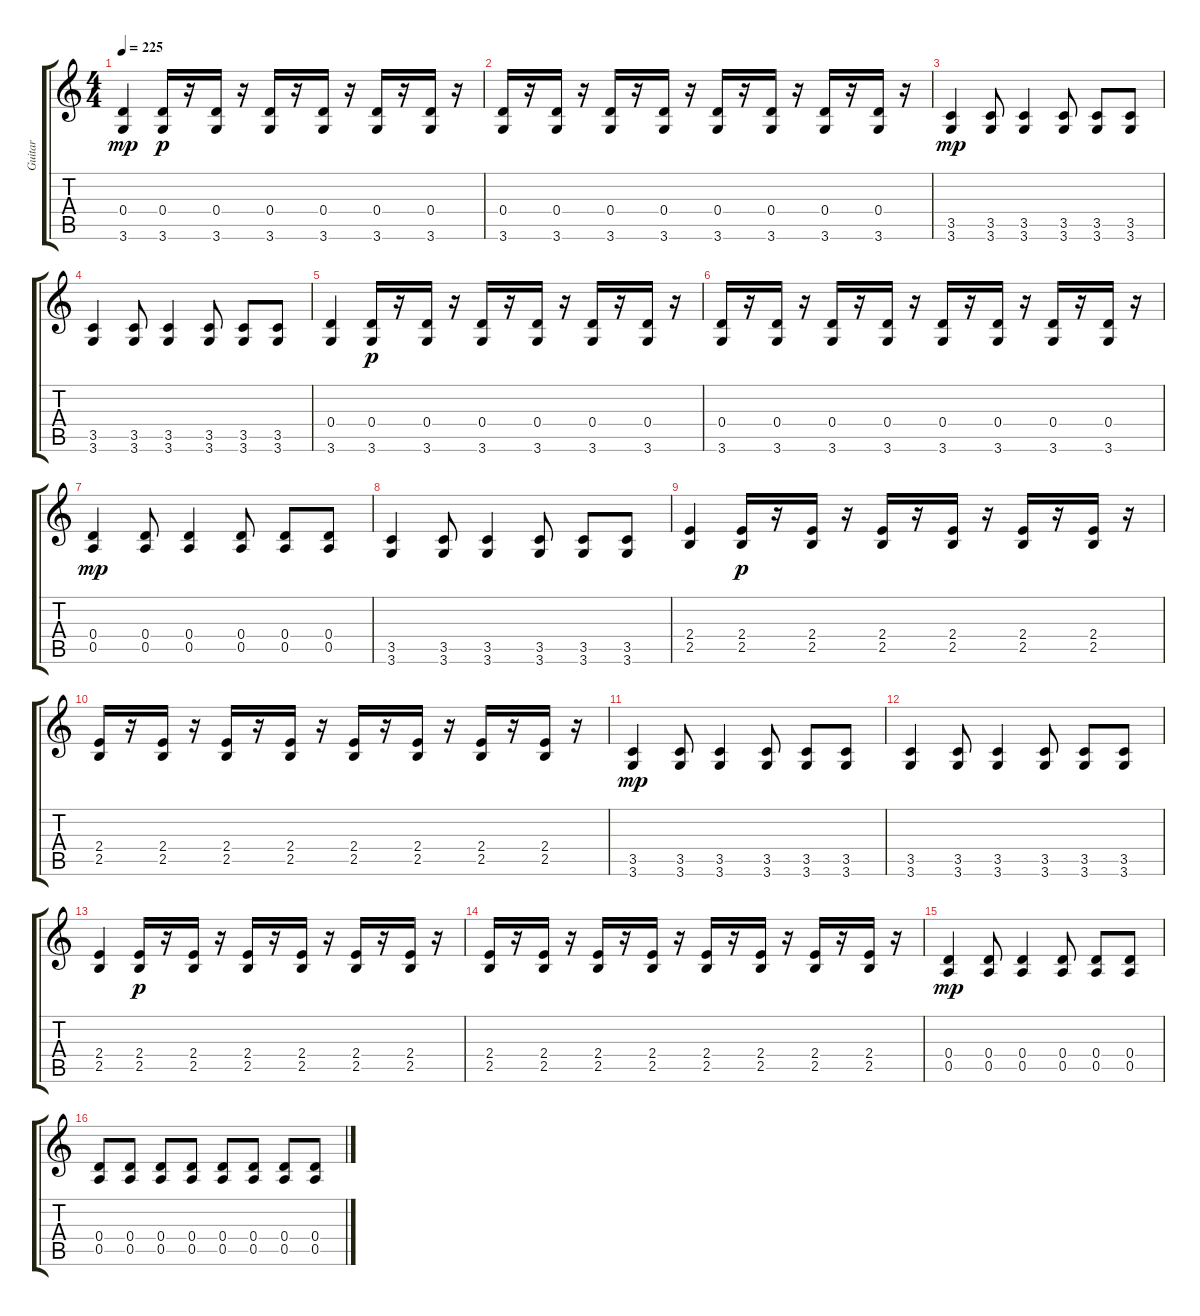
\track ("Guitar" "Guitar") {instrument electricguitarjazz}
\staff {score tabs}
\tuning (E4 B3 G3 D3 A2 E2) {hide}
\ts (4 4)
\tempo 225
\clef g2
\ks c
(0.4 3.6).4{dy mp} (0.4 3.6).16{dy p} r.16 (0.4 3.6).16 r.16 (0.4 3.6).16 r.16 (0.4 3.6).16 r.16 (0.4 3.6).16 r.16 (0.4 3.6).16 r.16 |
(0.4 3.6).16 r.16 (0.4 3.6).16 r.16 (0.4 3.6).16 r.16 (0.4 3.6).16 r.16 (0.4 3.6).16 r.16 (0.4 3.6).16 r.16 (0.4 3.6).16 r.16 (0.4 3.6).16 r.16 |
(3.5 3.6).4{dy mp} (3.5 3.6).8 (3.5 3.6).4 (3.5 3.6).8 (3.5 3.6).8 (3.5 3.6).8 |
(3.5 3.6).4 (3.5 3.6).8 (3.5 3.6).4 (3.5 3.6).8 (3.5 3.6).8 (3.5 3.6).8 |
(0.4 3.6).4 (0.4 3.6).16{dy p} r.16 (0.4 3.6).16 r.16 (0.4 3.6).16 r.16 (0.4 3.6).16 r.16 (0.4 3.6).16 r.16 (0.4 3.6).16 r.16 |
(0.4 3.6).16 r.16 (0.4 3.6).16 r.16 (0.4 3.6).16 r.16 (0.4 3.6).16 r.16 (0.4 3.6).16 r.16 (0.4 3.6).16 r.16 (0.4 3.6).16 r.16 (0.4 3.6).16 r.16 |
(0.4 0.5).4{dy mp} (0.4 0.5).8 (0.4 0.5).4 (0.4 0.5).8 (0.4 0.5).8 (0.4 0.5).8 |
(3.5 3.6).4 (3.5 3.6).8 (3.5 3.6).4 (3.5 3.6).8 (3.5 3.6).8 (3.5 3.6).8 |
(2.4 2.5).4 (2.4 2.5).16{dy p} r.16 (2.4 2.5).16 r.16 (2.4 2.5).16 r.16 (2.4 2.5).16 r.16 (2.4 2.5).16 r.16 (2.4 2.5).16 r.16 |
(2.4 2.5).16 r.16 (2.4 2.5).16 r.16 (2.4 2.5).16 r.16 (2.4 2.5).16 r.16 (2.4 2.5).16 r.16 (2.4 2.5).16 r.16 (2.4 2.5).16 r.16 (2.4 2.5).16 r.16 |
(3.5 3.6).4{dy mp} (3.5 3.6).8 (3.5 3.6).4 (3.5 3.6).8 (3.5 3.6).8 (3.5 3.6).8 |
(3.5 3.6).4 (3.5 3.6).8 (3.5 3.6).4 (3.5 3.6).8 (3.5 3.6).8 (3.5 3.6).8 |
(2.4 2.5).4 (2.4 2.5).16{dy p} r.16 (2.4 2.5).16 r.16 (2.4 2.5).16 r.16 (2.4 2.5).16 r.16 (2.4 2.5).16 r.16 (2.4 2.5).16 r.16 |
(2.4 2.5).16 r.16 (2.4 2.5).16 r.16 (2.4 2.5).16 r.16 (2.4 2.5).16 r.16 (2.4 2.5).16 r.16 (2.4 2.5).16 r.16 (2.4 2.5).16 r.16 (2.4 2.5).16 r.16 |
(0.4 0.5).4{dy mp} (0.4 0.5).8 (0.4 0.5).4 (0.4 0.5).8 (0.4 0.5).8 (0.4 0.5).8 |
(0.4 0.5).8 (0.4 0.5).8 (0.4 0.5).8 (0.4 0.5).8 (0.4 0.5).8 (0.4 0.5).8 (0.4 0.5).8 (0.4 0.5).8
